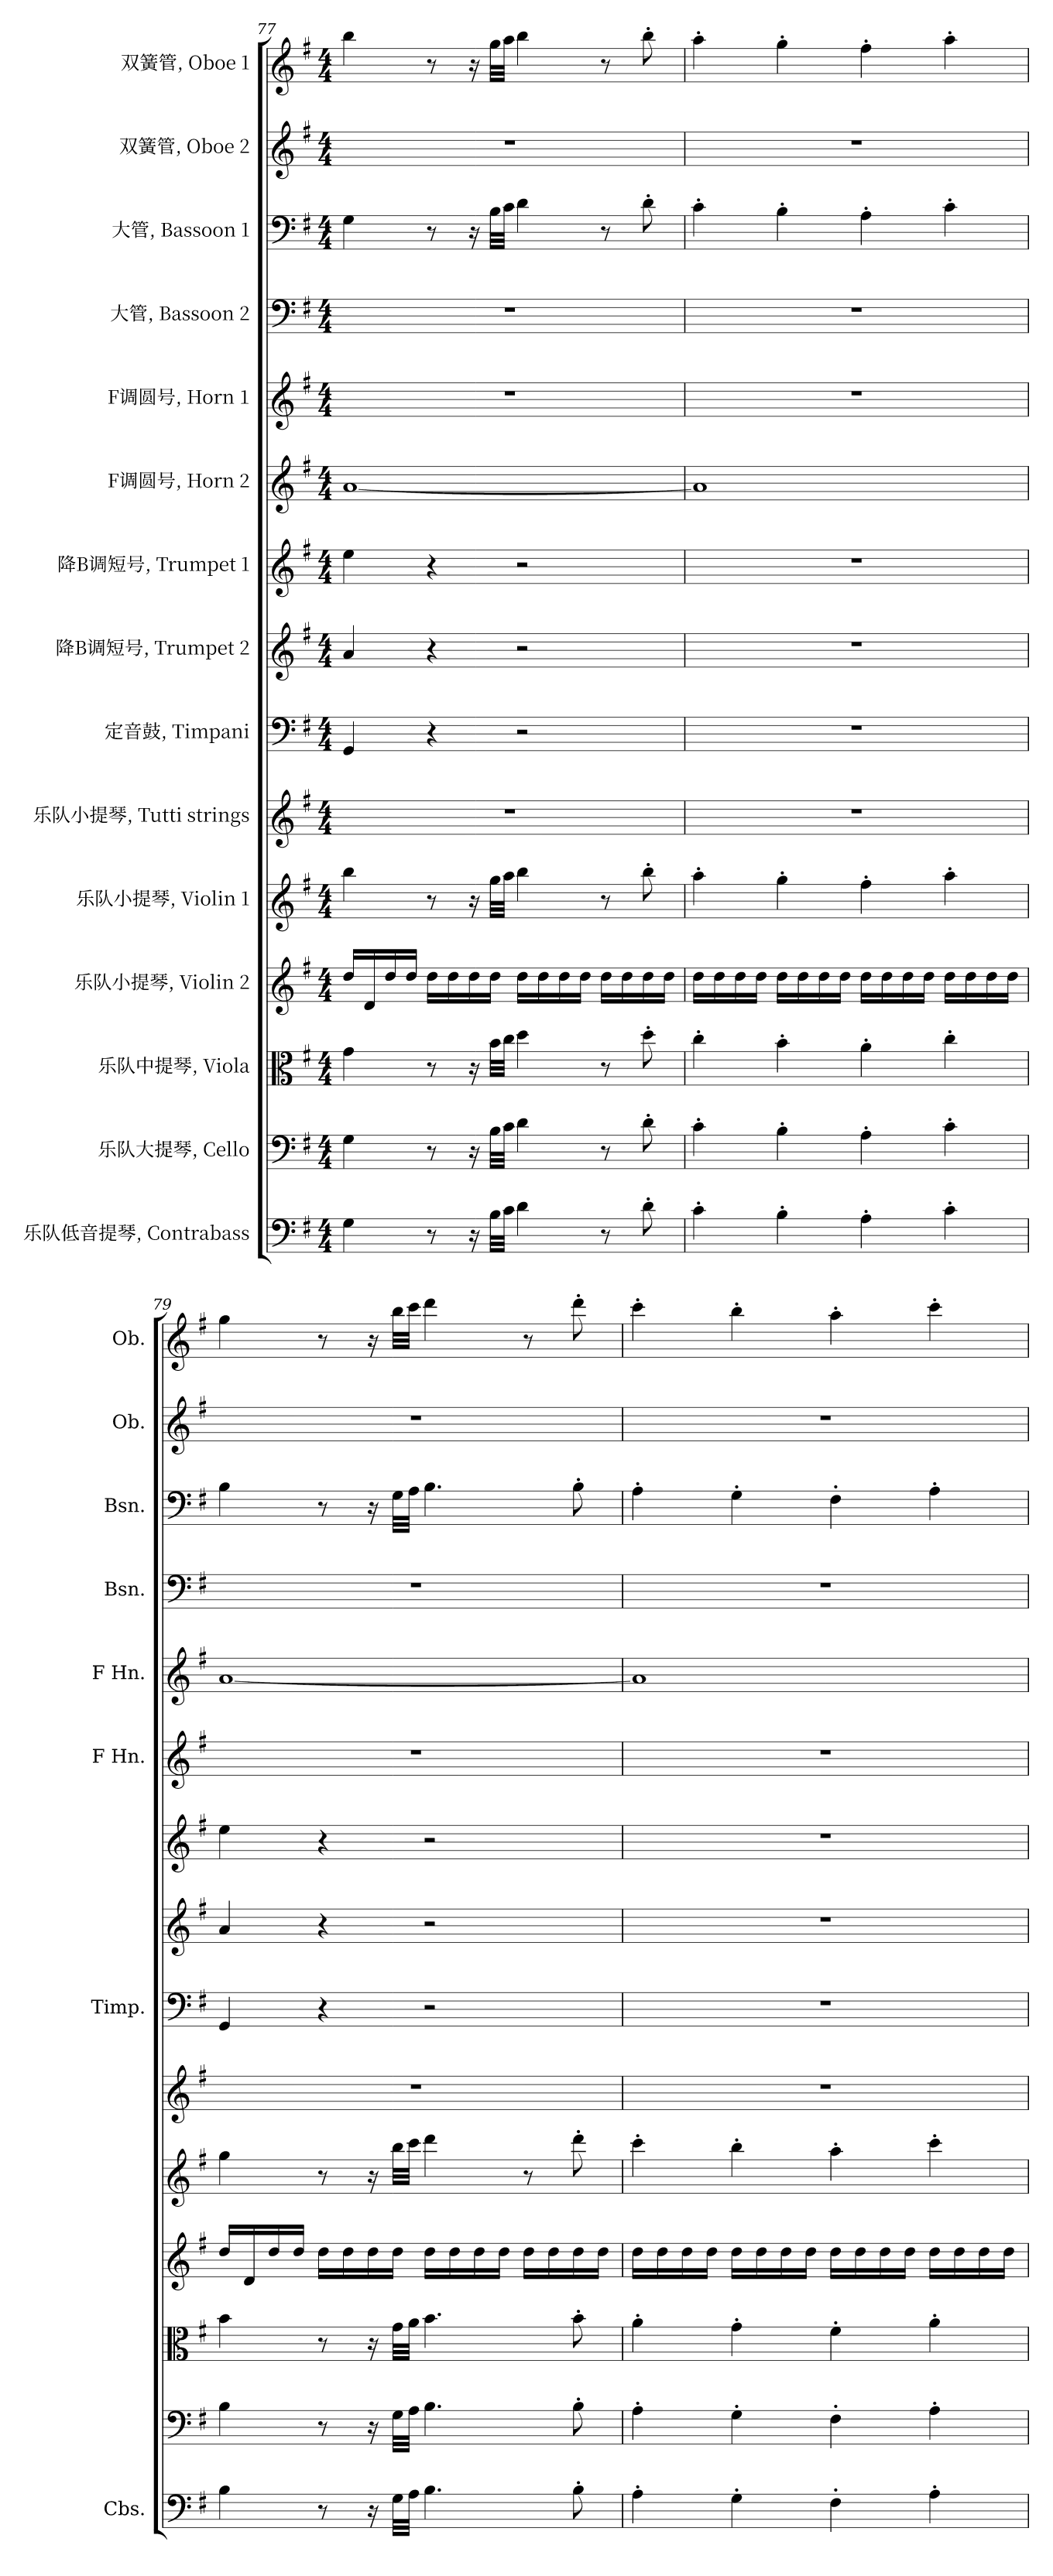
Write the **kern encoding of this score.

**kern	**kern	**kern	**kern	**kern	**kern	**kern	**kern	**kern	**kern	**kern	**kern	**kern	**kern	**kern
*part15	*part14	*part13	*part12	*part11	*part10	*part9	*part8	*part7	*part6	*part5	*part4	*part3	*part2	*part1
*staff15	*staff14	*staff13	*staff12	*staff11	*staff10	*staff9	*staff8	*staff7	*staff6	*staff5	*staff4	*staff3	*staff2	*staff1
*I"乐队低音提琴, Contrabass	*I"乐队大提琴, Cello	*I"乐队中提琴, Viola	*I"乐队小提琴, Violin 2	*I"乐队小提琴, Violin 1	*I"乐队小提琴, Tutti strings	*I"定音鼓, Timpani	*I"降B调短号, Trumpet 2	*I"降B调短号, Trumpet 1	*I"F调圆号, Horn 2	*I"F调圆号, Horn 1	*I"大管, Bassoon 2	*I"大管, Bassoon 1	*I"双簧管, Oboe 2	*I"双簧管, Oboe 1
*I'Cbs.	*	*	*	*	*	*I'Timp.	*	*	*I'F Hn.	*I'F Hn.	*I'Bsn.	*I'Bsn.	*I'Ob.	*I'Ob.
!!LO:PB:g=z
*clefF4	*clefF4	*clefC3	*clefG2	*clefG2	*clefG2	*clefF4	*clefG2	*clefG2	*clefG2	*clefG2	*clefF4	*clefF4	*clefG2	*clefG2
*ITrd7c12	*	*	*	*	*	*	*ITrd1c2	*ITrd1c2	*ITrd4c7	*ITrd4c7	*	*	*	*
*k[f#]	*k[f#]	*k[f#]	*k[f#]	*k[f#]	*k[f#]	*k[f#]	*k[b-]	*k[b-]	*k[]	*k[]	*k[f#]	*k[f#]	*k[f#]	*k[f#]
*M4/4	*M4/4	*M4/4	*M4/4	*M4/4	*M4/4	*M4/4	*M4/4	*M4/4	*M4/4	*M4/4	*M4/4	*M4/4	*M4/4	*M4/4
=77	=77	=77	=77	=77	=77	=77	=77	=77	=77	=77	=77	=77	=77	=77
4GG\	4G\	4g\	16dd/LL	4bb\	1r	4GG/	4g/	4dd\	[1d	1r	1r	4G\	1r	4bb\
.	.	.	16d/	.	.	.	.	.	.	.	.	.	.	.
.	.	.	16dd/	.	.	.	.	.	.	.	.	.	.	.
.	.	.	16dd/JJ	.	.	.	.	.	.	.	.	.	.	.
8r	8r	8r	16dd\LL	8r	.	4r	4r	4r	.	.	.	8r	.	8r
.	.	.	16dd\	.	.	.	.	.	.	.	.	.	.	.
16r	16r	16r	16dd\	16r	.	.	.	.	.	.	.	16r	.	16r
32BB\LLL	32B\LLL	32b\LLL	16dd\JJ	32gg\LLL	.	.	.	.	.	.	.	32B\LLL	.	32gg\LLL
32C\JJJ	32c\JJJ	32cc\JJJ	.	32aa\JJJ	.	.	.	.	.	.	.	32c\JJJ	.	32aa\JJJ
4D\	4d\	4dd\	16dd\LL	4bb\	.	2r	2r	2r	.	.	.	4d\	.	4bb\
.	.	.	16dd\	.	.	.	.	.	.	.	.	.	.	.
.	.	.	16dd\	.	.	.	.	.	.	.	.	.	.	.
.	.	.	16dd\JJ	.	.	.	.	.	.	.	.	.	.	.
8r	8r	8r	16dd\LL	8r	.	.	.	.	.	.	.	8r	.	8r
.	.	.	16dd\	.	.	.	.	.	.	.	.	.	.	.
8D'\	8d'\	8dd'\	16dd\	8bb'\	.	.	.	.	.	.	.	8d'\	.	8bb'\
.	.	.	16dd\JJ	.	.	.	.	.	.	.	.	.	.	.
=78	=78	=78	=78	=78	=78	=78	=78	=78	=78	=78	=78	=78	=78	=78
4C'\	4c'\	4cc'\	16dd\LL	4aa'\	1r	1r	1r	1r	1d]	1r	1r	4c'\	1r	4aa'\
.	.	.	16dd\	.	.	.	.	.	.	.	.	.	.	.
.	.	.	16dd\	.	.	.	.	.	.	.	.	.	.	.
.	.	.	16dd\JJ	.	.	.	.	.	.	.	.	.	.	.
4BB'\	4B'\	4b'\	16dd\LL	4gg'\	.	.	.	.	.	.	.	4B'\	.	4gg'\
.	.	.	16dd\	.	.	.	.	.	.	.	.	.	.	.
.	.	.	16dd\	.	.	.	.	.	.	.	.	.	.	.
.	.	.	16dd\JJ	.	.	.	.	.	.	.	.	.	.	.
4AA'\	4A'\	4a'\	16dd\LL	4ff#'\	.	.	.	.	.	.	.	4A'\	.	4ff#'\
.	.	.	16dd\	.	.	.	.	.	.	.	.	.	.	.
.	.	.	16dd\	.	.	.	.	.	.	.	.	.	.	.
.	.	.	16dd\JJ	.	.	.	.	.	.	.	.	.	.	.
4C'\	4c'\	4cc'\	16dd\LL	4aa'\	.	.	.	.	.	.	.	4c'\	.	4aa'\
.	.	.	16dd\	.	.	.	.	.	.	.	.	.	.	.
.	.	.	16dd\	.	.	.	.	.	.	.	.	.	.	.
.	.	.	16dd\JJ	.	.	.	.	.	.	.	.	.	.	.
!!LO:PB:g=z
=79	=79	=79	=79	=79	=79	=79	=79	=79	=79	=79	=79	=79	=79	=79
4BB\	4B\	4b\	16dd/LL	4gg\	1r	4GG/	4g/	4dd\	1r	[1d	1r	4B\	1r	4gg\
.	.	.	16d/	.	.	.	.	.	.	.	.	.	.	.
.	.	.	16dd/	.	.	.	.	.	.	.	.	.	.	.
.	.	.	16dd/JJ	.	.	.	.	.	.	.	.	.	.	.
8r	8r	8r	16dd\LL	8r	.	4r	4r	4r	.	.	.	8r	.	8r
.	.	.	16dd\	.	.	.	.	.	.	.	.	.	.	.
16r	16r	16r	16dd\	16r	.	.	.	.	.	.	.	16r	.	16r
32GG\LLL	32G\LLL	32g\LLL	16dd\JJ	32bb\LLL	.	.	.	.	.	.	.	32G\LLL	.	32bb\LLL
32AA\JJJ	32A\JJJ	32a\JJJ	.	32ccc\JJJ	.	.	.	.	.	.	.	32A\JJJ	.	32ccc\JJJ
4.BB\	4.B\	4.b\	16dd\LL	4ddd\	.	2r	2r	2r	.	.	.	4.B\	.	4ddd\
.	.	.	16dd\	.	.	.	.	.	.	.	.	.	.	.
.	.	.	16dd\	.	.	.	.	.	.	.	.	.	.	.
.	.	.	16dd\JJ	.	.	.	.	.	.	.	.	.	.	.
.	.	.	16dd\LL	8r	.	.	.	.	.	.	.	.	.	8r
.	.	.	16dd\	.	.	.	.	.	.	.	.	.	.	.
8BB'\	8B'\	8b'\	16dd\	8ddd'\	.	.	.	.	.	.	.	8B'\	.	8ddd'\
.	.	.	16dd\JJ	.	.	.	.	.	.	.	.	.	.	.
=80	=80	=80	=80	=80	=80	=80	=80	=80	=80	=80	=80	=80	=80	=80
4AA'\	4A'\	4a'\	16dd\LL	4ccc'\	1r	1r	1r	1r	1r	1d]	1r	4A'\	1r	4ccc'\
.	.	.	16dd\	.	.	.	.	.	.	.	.	.	.	.
.	.	.	16dd\	.	.	.	.	.	.	.	.	.	.	.
.	.	.	16dd\JJ	.	.	.	.	.	.	.	.	.	.	.
4GG'\	4G'\	4g'\	16dd\LL	4bb'\	.	.	.	.	.	.	.	4G'\	.	4bb'\
.	.	.	16dd\	.	.	.	.	.	.	.	.	.	.	.
.	.	.	16dd\	.	.	.	.	.	.	.	.	.	.	.
.	.	.	16dd\JJ	.	.	.	.	.	.	.	.	.	.	.
4FF#'\	4F#'\	4f#'\	16dd\LL	4aa'\	.	.	.	.	.	.	.	4F#'\	.	4aa'\
.	.	.	16dd\	.	.	.	.	.	.	.	.	.	.	.
.	.	.	16dd\	.	.	.	.	.	.	.	.	.	.	.
.	.	.	16dd\JJ	.	.	.	.	.	.	.	.	.	.	.
4AA'\	4A'\	4a'\	16dd\LL	4ccc'\	.	.	.	.	.	.	.	4A'\	.	4ccc'\
.	.	.	16dd\	.	.	.	.	.	.	.	.	.	.	.
.	.	.	16dd\	.	.	.	.	.	.	.	.	.	.	.
.	.	.	16dd\JJ	.	.	.	.	.	.	.	.	.	.	.
=	=	=	=	=	=	=	=	=	=	=	=	=	=	=
*-	*-	*-	*-	*-	*-	*-	*-	*-	*-	*-	*-	*-	*-	*-
